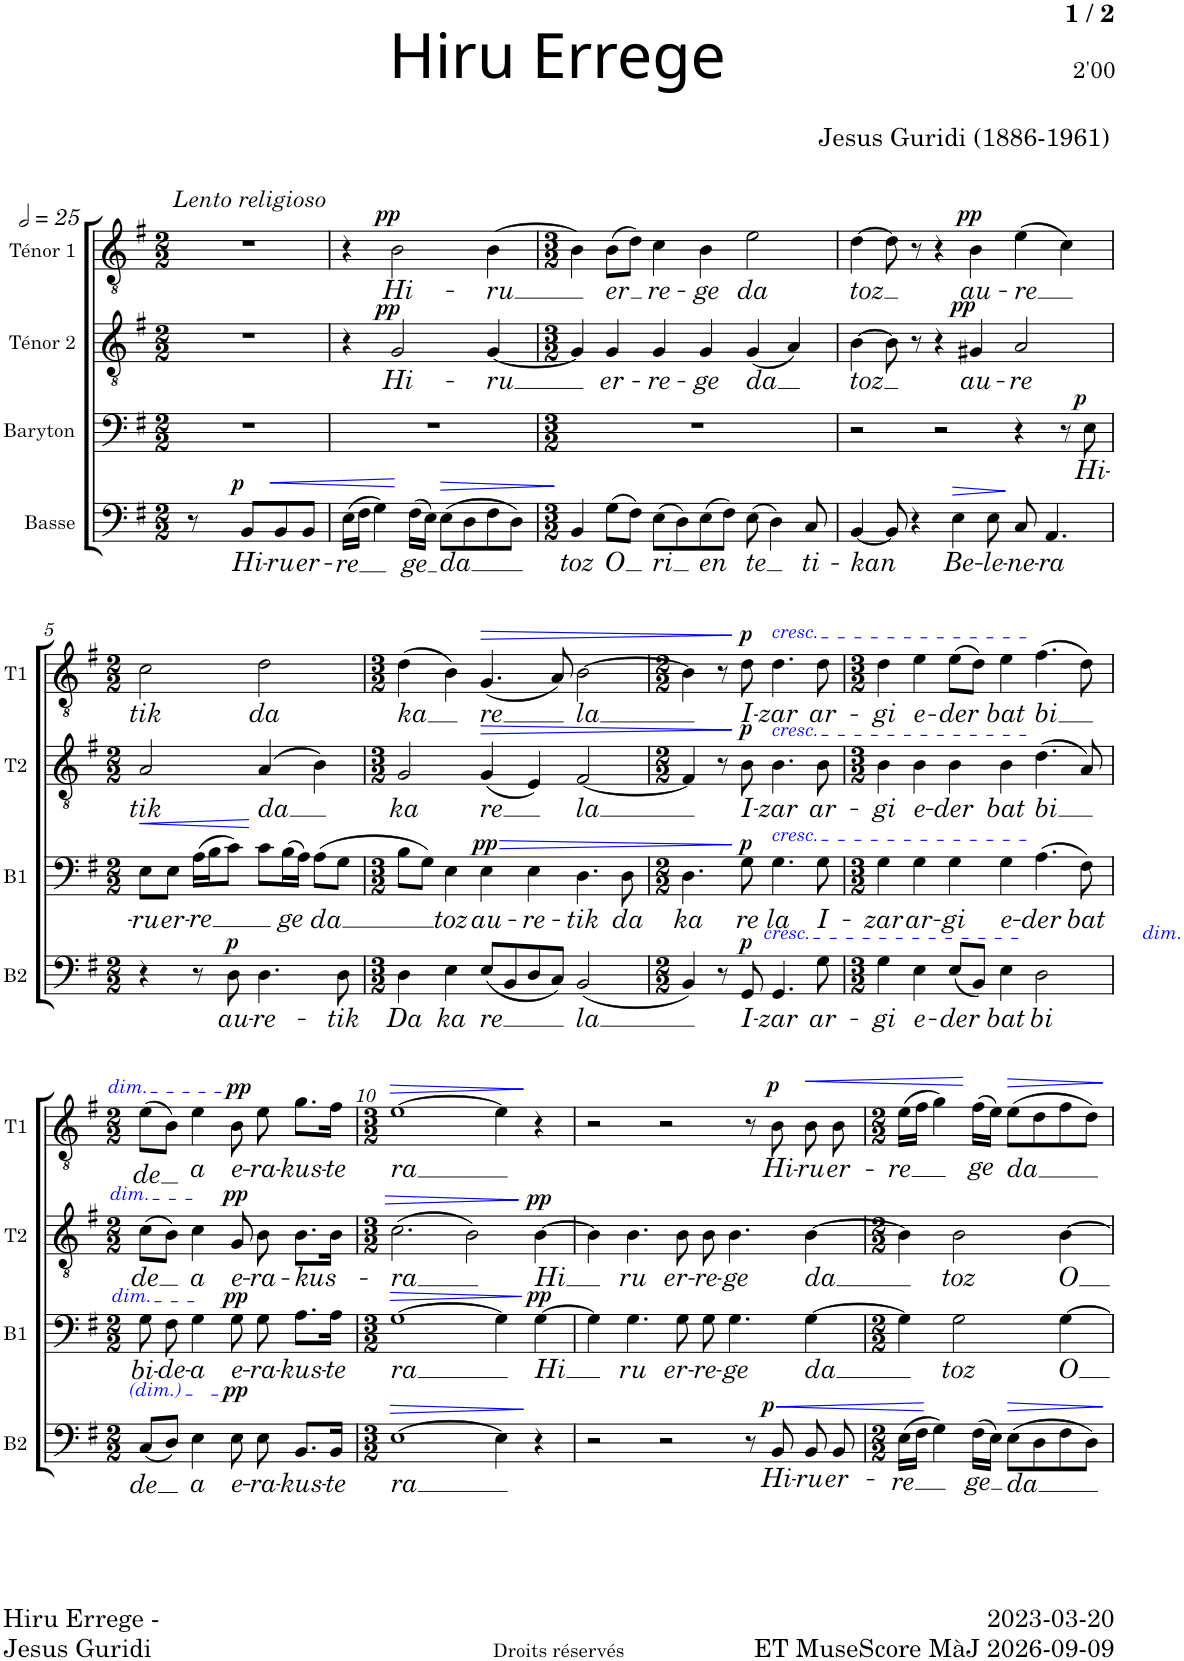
**kern	**text	**dynam	**kern	**text	**dynam	**kern	**text	**dynam	**kern	**text	**dynam
*part4	*part4	*part4	*part3	*part3	*part3	*part2	*part2	*part2	*part1	*part1	*part1
*staff4	*staff4	*staff4	*staff3	*staff3	*staff3	*staff2	*staff2	*staff2	*staff1	*staff1	*staff1
*I"Basse	*	*	*I"Baryton	*	*	*I"Ténor 2	*	*	*I"Ténor 1	*	*
*I'B2	*	*	*I'B1	*	*	*I'T2	*	*	*I'T1	*	*
*clefF4	*	*	*clefF4	*	*	*clefGv2	*	*	*clefGv2	*	*
*k[f#]	*	*	*k[f#]	*	*	*k[f#]	*	*	*k[f#]	*	*
*M2/2	*	*	*M2/2	*	*	*M2/2	*	*	*M2/2	*	*
*MM50	*	*	*MM50	*	*	*MM50	*	*	*MM50	*	*
=1	=1	=1	=1	=1	=1	=1	=1	=1	=1	=1	=1
!	!	!	!	!	!	!	!	!	!LO:TX:a:i:t=Lento religioso	!	!
8r	.	.	1r	.	.	1r	.	.	1r	.	.
!	!LO:LY:b	!LO:DY:a	!	!	!	!	!	!	!	!	!
8BB/L	Hi-	p	.	.	.	.	.	.	.	.	.
!	!LO:LY:b	!LO:HP:b	!	!	!	!	!	!	!	!	!
8BB/	-ru	<	.	.	.	.	.	.	.	.	.
!	!LO:LY:b	!	!	!	!	!	!	!	!	!	!
8BB/J	er-	.	.	.	.	.	.	.	.	.	.
2ryy	.	.	.	.	.	.	.	.	.	.	.
=2	=2	=2	=2	=2	=2	=2	=2	=2	=2	=2	=2
!	!LO:LY:b	!	!	!	!	!	!	!	!	!	!
(16E\LL	-re	.	1r	.	.	4r	.	.	4r	.	.
16F#\JJ	.	.	.	.	.	.	.	.	.	.	.
4G\)	.	.	.	.	.	.	.	.	.	.	.
!	!	!	!	!	!	!	!LO:LY:b	!LO:DY:a	!	!LO:LY:b	!LO:DY:a
.	.	.	.	.	.	2G/	Hi-	pp	2B\	Hi-	pp
!	!LO:LY:b	!	!	!	!	!	!	!	!	!	!
(16F#\LL	ge	[	.	.	.	.	.	.	.	.	.
16E\JJ)	.	.	.	.	.	.	.	.	.	.	.
!	!LO:LY:b	!LO:HP:b	!	!	!	!	!	!	!	!	!
(8E\L	da	>	.	.	.	.	.	.	.	.	.
8D\	.	.	.	.	.	.	.	.	.	.	.
!	!	!	!	!	!	!	!LO:LY:b	!	!	!LO:LY:b	!
8F#\	.	.	.	.	.	[4G/	-ru	.	[4B\	-ru	.
8D\J)	.	.	.	.	.	.	.	.	.	.	.
=3	=3	=3	=3	=3	=3	=3	=3	=3	=3	=3	=3
*M3/2	*	*	*M3/2	*	*	*M3/2	*	*	*M3/2	*	*
!	!LO:LY:b	!	!	!	!	!	!	!	!	!	!
4BB/	toz	.	1.r	.	.	4G/]	.	.	4B\]	.	.
!	!LO:LY:b	!	!	!	!	!	!LO:LY:b	!	!	!LO:LY:b	!
(8G\L	O	]	.	.	.	4G/	er-	.	(8B\L	er	.
8F#\J)	.	.	.	.	.	.	.	.	8d\J)	.	.
!	!LO:LY:b	!	!	!	!	!	!LO:LY:b	!	!	!LO:LY:b	!
(8E\L	ri	.	.	.	.	4G/	-re-	.	4c\	re-	.
8D\)	.	.	.	.	.	.	.	.	.	.	.
!	!LO:LY:b	!	!	!	!	!	!LO:LY:b	!	!	!LO:LY:b	!
(8E\	en	.	.	.	.	4G/	-ge	.	4B\	-ge	.
8F#\J)	.	.	.	.	.	.	.	.	.	.	.
!	!LO:LY:b	!	!	!	!	!	!LO:LY:b	!	!	!LO:LY:b	!
(8E\	te	.	.	.	.	(4G/	da	.	2e\	da	.
4D\)	.	.	.	.	.	.	.	.	.	.	.
.	.	.	.	.	.	4A/)	.	.	.	.	.
!	!LO:LY:b	!	!	!	!	!	!	!	!	!	!
8C/	ti-	.	.	.	.	.	.	.	.	.	.
=4	=4	=4	=4	=4	=4	=4	=4	=4	=4	=4	=4
!	!LO:LY:b	!	!	!	!	!	!LO:LY:b	!	!	!LO:LY:b	!
[4BB/	-kan	.	2r	.	.	[4B\	toz	.	[4d\	toz	.
8BB/]	.	.	.	.	.	8B\]	.	.	8d\]	.	.
4r	.	.	.	.	.	8r	.	.	8r	.	.
.	.	.	2r	.	.	4r	.	.	4r	.	.
!	!LO:LY:b	!LO:HP:b	!	!	!	!	!	!	!	!	!
4E\	Be-	>	.	.	.	.	.	.	.	.	.
!	!	!	!	!	!	!	!LO:LY:b	!LO:DY:a	!	!LO:LY:b	!LO:DY:a
.	.	.	.	.	.	4G#X/	au-	pp	4B\	au-	pp
!	!LO:LY:b	!	!	!	!	!	!	!	!	!	!
8E\	-le-	.	.	.	.	.	.	.	.	.	.
!	!LO:LY:b	!	!	!	!	!	!LO:LY:b	!	!	!LO:LY:b	!
8C/	-ne-	]	4r	.	.	2A/	-re	.	(4e\	-re	.
!	!LO:LY:b	!	!	!	!	!	!	!	!	!	!
4.AA/	-ra	.	.	.	.	.	.	.	.	.	.
.	.	.	8r	.	.	.	.	.	4c\)	.	.
!	!	!	!	!LO:LY:b	!LO:DY:a	!	!	!	!	!	!
.	.	.	8E\	Hi-	p	.	.	.	.	.	.
!!LO:LB:g=z
=5	=5	=5	=5	=5	=5	=5	=5	=5	=5	=5	=5
*M2/2	*	*	*M2/2	*	*	*M2/2	*	*	*M2/2	*	*
!	!	!	!	!LO:LY:b	!LO:HP:b	!	!LO:LY:b	!	!	!LO:LY:b	!
4r	.	.	8E\L	-ru	<	2A/	tik	.	2c\	tik	.
!	!	!	!	!LO:LY:b	!	!	!	!	!	!	!
.	.	.	8E\J	er-	.	.	.	.	.	.	.
!	!	!	!	!LO:LY:b	!	!	!	!	!	!	!
8r	.	.	(16A\LL	-re	.	.	.	.	.	.	.
.	.	.	16B\J	.	.	.	.	.	.	.	.
!	!LO:LY:b	!LO:DY:a	!	!	!	!	!	!	!	!	!
8D\	au-	p	8c\J)	.	.	.	.	.	.	.	.
!	!LO:LY:b	!	!	!	!	!	!LO:LY:b	!	!	!LO:LY:b	!
4.D\	-re-	.	8c\L	.	[	(4A/	da	.	2d\	da	.
!	!	!	!	!LO:LY:b	!	!	!	!	!	!	!
.	.	.	(16B\L	ge	.	.	.	.	.	.	.
.	.	.	16A\JJ)	.	.	.	.	.	.	.	.
!	!	!	!	!LO:LY:b	!	!	!	!	!	!	!
.	.	.	(8A\L	da	.	4B\)	.	.	.	.	.
!	!LO:LY:b	!	!	!	!	!	!	!	!	!	!
8D\	-tik	.	8G\J	.	.	.	.	.	.	.	.
=6	=6	=6	=6	=6	=6	=6	=6	=6	=6	=6	=6
*M3/2	*	*	*M3/2	*	*	*M3/2	*	*	*M3/2	*	*
!	!LO:LY:b	!	!	!	!	!	!LO:LY:b	!	!	!LO:LY:b	!
4D\	Da	.	8B\L	.	.	2G/	ka	.	(4d\	ka	.
.	.	.	8G\J)	.	.	.	.	.	.	.	.
!	!LO:LY:b	!	!	!LO:LY:b	!	!	!	!	!	!	!
4E\	ka	.	4E\	toz	.	.	.	.	4B\)	.	.
!	!LO:LY:b	!	!	!LO:LY:b	!LO:HP:b	!	!LO:LY:b	!LO:HP:b	!	!LO:LY:b	!LO:HP:b
!	!	!	!	!	!LO:DY:n=1:a	!	!	!	!	!	!
(8E/L	re	.	4E\	au-	> pp	(4G/	re	>	(4.G/	re	>
8BB/	.	.	.	.	.	.	.	.	.	.	.
!	!	!	!	!LO:LY:b	!	!	!	!	!	!	!
8D/	.	.	4E\	-re-	.	4E/)	.	.	.	.	.
8C/J)	.	.	.	.	.	.	.	.	8A/)	.	.
!	!LO:LY:b	!	!	!LO:LY:b	!	!	!LO:LY:b	!	!	!LO:LY:b	!
(2BB/	la	.	4.D\	-tik	.	[2F#/	la	.	[2B\	la	.
!	!	!	!	!LO:LY:b	!	!	!	!	!	!	!
.	.	.	8D\	da	.	.	.	.	.	.	.
=7	=7	=7	=7	=7	=7	=7	=7	=7	=7	=7	=7
*M2/2	*	*	*M2/2	*	*	*M2/2	*	*	*M2/2	*	*
!	!	!	!	!LO:LY:b	!	!	!	!	!	!	!
4BB/)	.	.	4.D\	ka	.	4F#/]	.	.	4B\]	.	.
8r	.	.	.	.	.	8r	.	.	8r	.	.
!	!LO:LY:b	!LO:DY:a	!	!LO:LY:b	!LO:DY:n=1:a	!	!LO:LY:b	!LO:DY:n=1:a	!	!LO:LY:b	!LO:DY:n=1:a
8GG/	I-	p	8G\	re	] p	8B\	I-	] p	8d\	I-	] p
!	!	!	!	!	!	!	!	!	!LO:TX:a:i:color=#0000FF:t=cresc.	!	!
!	!	!	!	!	!	!LO:TX:a:i:color=#0000FF:t=cresc.	!	!	!	!	!
!	!	!	!LO:TX:a:i:color=#0000FF:t=cresc.	!	!	!	!	!	!	!	!
!LO:TX:a:i:color=#0000FF:t=cresc.	!	!	!	!	!	!	!	!	!	!	!
!	!LO:LY:b	!	!	!LO:LY:b	!	!	!LO:LY:b	!	!	!LO:LY:b	!
4.GG/	-zar	.	4.G\	la	.	4.B\	-zar	.	4.d\	-zar	.
!	!LO:LY:b	!	!	!LO:LY:b	!	!	!LO:LY:b	!	!	!LO:LY:b	!
8G\	ar-	.	8G\	I-	.	8B\	ar-	.	8d\	ar-	.
=8	=8	=8	=8	=8	=8	=8	=8	=8	=8	=8	=8
*M3/2	*	*	*M3/2	*	*	*M3/2	*	*	*M3/2	*	*
!	!LO:LY:b	!	!	!LO:LY:b	!	!	!LO:LY:b	!	!	!LO:LY:b	!
4G\	-gi	.	4G\	-zar	.	4B\	-gi	.	4d\	-gi	.
!	!LO:LY:b	!	!	!LO:LY:b	!	!	!LO:LY:b	!	!	!LO:LY:b	!
4E\	e-	.	4G\	ar-	.	4B\	e-	.	4e\	e-	.
!	!LO:LY:b	!	!	!LO:LY:b	!	!	!LO:LY:b	!	!	!LO:LY:b	!
(8E/L	-der	.	4G\	-gi	.	4B\	-der	.	(8e\L	-der	.
8BB/J)	.	.	.	.	.	.	.	.	8d\J)	.	.
!	!LO:LY:b	!	!	!LO:LY:b	!	!	!LO:LY:b	!	!	!LO:LY:b	!
4E\	bat	.	4G\	e-	.	4B\	bat	.	4e\	bat	.
!LO:TX:a:i:color=#0000FF:t=dim.	!	!	!	!	!	!	!	!	!	!	!
!	!LO:LY:b	!	!	!LO:LY:b	!	!	!LO:LY:b	!	!	!LO:LY:b	!
2D\	bi	.	(4.A\	-der	.	(4.d\	bi	.	(4.f#\	bi	.
!	!	!	!	!LO:LY:b	!	!	!	!	!	!	!
.	.	.	8F#\)	bat	.	8A/)	.	.	8d\)	.	.
!!LO:LB:g=z
=9	=9	=9	=9	=9	=9	=9	=9	=9	=9	=9	=9
*M2/2	*	*	*M2/2	*	*	*M2/2	*	*	*M2/2	*	*
!	!	!	!	!	!	!	!	!	!LO:TX:a:i:color=#0000FF:t=dim.	!	!
!	!	!	!	!	!	!LO:TX:a:i:color=#0000FF:t=dim.	!	!	!	!	!
!	!	!	!LO:TX:a:i:color=#0000FF:t=dim.	!	!	!	!	!	!	!	!
!	!LO:LY:b	!	!	!LO:LY:b	!	!	!LO:LY:b	!	!	!LO:LY:b	!
(8C/L	de	.	8G\	bi-	.	(8c\L	de	.	(8e\L	de	.
!	!	!	!	!LO:LY:b	!	!	!	!	!	!	!
8D/J)	.	.	8F#\	-de-	.	8B\J)	.	.	8B\J)	.	.
!	!LO:LY:b	!	!	!LO:LY:b	!	!	!LO:LY:b	!	!	!LO:LY:b	!
4E\	a	.	4G\	-a	.	4c\	a	.	4e\	a	.
!	!LO:LY:b	!LO:DY:a	!	!LO:LY:b	!LO:DY:a	!	!LO:LY:b	!LO:DY:a	!	!LO:LY:b	!LO:DY:a
8E\	e-	pp	8G\	e-	pp	8G/	e-	pp	8B\	e-	pp
!	!LO:LY:b	!	!	!LO:LY:b	!	!	!LO:LY:b	!	!	!LO:LY:b	!
8E\	-ra-	.	8G\	-ra-	.	8B\	-ra-	.	8e\	-ra-	.
!	!LO:LY:b	!	!	!LO:LY:b	!	!	!LO:LY:b	!	!	!LO:LY:b	!
8.BB/L	-kus-	.	8.A\L	-kus-	.	8.B\L	-kus-	.	8.g\L	-kus-	.
!	!LO:LY:b	!	!	!LO:LY:b	!	!	!	!	!	!LO:LY:b	!
16BB/JL	-te	.	16A\JL	-te	.	16B\Jk	.	.	16f#\Jk	-te	.
=10	=10	=10	=10	=10	=10	=10	=10	=10	=10	=10	=10
*M3/2	*	*	*M3/2	*	*	*M3/2	*	*	*M3/2	*	*
!	!LO:LY:b	!LO:HP:b	!	!LO:LY:b	!LO:HP:b	!	!LO:LY:b	!LO:HP:b	!	!LO:LY:b	!LO:HP:b
[1E	ra	>	[1G	ra	>	(2.c\	ra	>	[1e	ra	>
.	.	.	.	.	.	2B\)	.	.	.	.	.
4E\]	.	.	4G\]	.	.	.	.	.	4e\]	.	.
!	!	!	!	!LO:LY:b	!LO:DY:n=1:a	!	!LO:LY:b	!LO:DY:n=1:a	!	!	!
4r	.	]	[4G\	Hi	] pp	[4B\	Hi	] pp	4r	.	]
=11	=11	=11	=11	=11	=11	=11	=11	=11	=11	=11	=11
2r	.	.	4G\]	.	.	4B\]	.	.	2r	.	.
!	!	!	!	!LO:LY:b	!	!	!LO:LY:b	!	!	!	!
.	.	.	4.G\	ru	.	4.B\	ru	.	.	.	.
2r	.	.	.	.	.	.	.	.	2r	.	.
!	!	!	!	!LO:LY:b	!	!	!LO:LY:b	!	!	!	!
.	.	.	8G\	er-	.	8B\	er-	.	.	.	.
!	!	!	!	!LO:LY:b	!	!	!LO:LY:b	!	!	!	!
.	.	.	8G\	-re-	.	8B\	-re-	.	.	.	.
!	!	!	!	!LO:LY:b	!	!	!LO:LY:b	!	!	!	!
.	.	.	4.G\	-ge	.	4.B\	-ge	.	.	.	.
8r	.	.	.	.	.	.	.	.	8r	.	.
!	!LO:LY:b	!LO:HP:b	!	!	!	!	!	!	!	!LO:LY:b	!
!	!	!LO:DY:n=1:a	!	!	!	!	!	!	!	!	!LO:DY:a
8BB/	Hi-	< p	.	.	.	.	.	.	8B\	Hi-	p
!	!LO:LY:b	!	!	!LO:LY:b	!	!	!LO:LY:b	!	!	!LO:LY:b	!LO:HP:b
8BB/	-ru	.	[4G\	da	.	[4B\	da	.	8B\	-ru	<
!	!LO:LY:b	!	!	!	!	!	!	!	!	!LO:LY:b	!
8BB/	er-	.	.	.	.	.	.	.	8B\	er-	.
=12	=12	=12	=12	=12	=12	=12	=12	=12	=12	=12	=12
*M2/2	*	*	*M2/2	*	*	*M2/2	*	*	*M2/2	*	*
!	!LO:LY:b	!	!	!	!	!	!	!	!	!LO:LY:b	!
(16E\LL	-re	.	4G\]	.	.	4B\]	.	.	(16e\LL	-re	.
16F#\JJ	.	.	.	.	.	.	.	.	16f#\JJ	.	.
4G\)	.	[	.	.	.	.	.	.	4g\)	.	.
!	!	!	!	!LO:LY:b	!	!	!LO:LY:b	!	!	!	!
.	.	.	2G\	toz	.	2B\	toz	.	.	.	.
!	!LO:LY:b	!	!	!	!	!	!	!	!	!LO:LY:b	!
(16F#\LL	ge	.	.	.	.	.	.	.	(16f#\LL	ge	[
16E\JJ)	.	.	.	.	.	.	.	.	16e\JJ)	.	.
!	!LO:LY:b	!LO:HP:b	!	!	!	!	!	!	!	!LO:LY:b	!LO:HP:b
(8E\L	da	>	.	.	.	.	.	.	(8e\L	da	>
8D\	.	.	.	.	.	.	.	.	8d\	.	.
!	!	!	!	!LO:LY:b	!	!	!LO:LY:b	!	!	!	!
8F#\	.	.	[4G\	O	.	[4B\	O	.	8f#\	.	.
8D\J)	.	.	.	.	.	.	.	.	8d\J)	.	.
.	.	]	.	.	.	.	.	.	.	.	]
=	=	=	=	=	=	=	=	=	=	=	=
*-	*-	*-	*-	*-	*-	*-	*-	*-	*-	*-	*-
